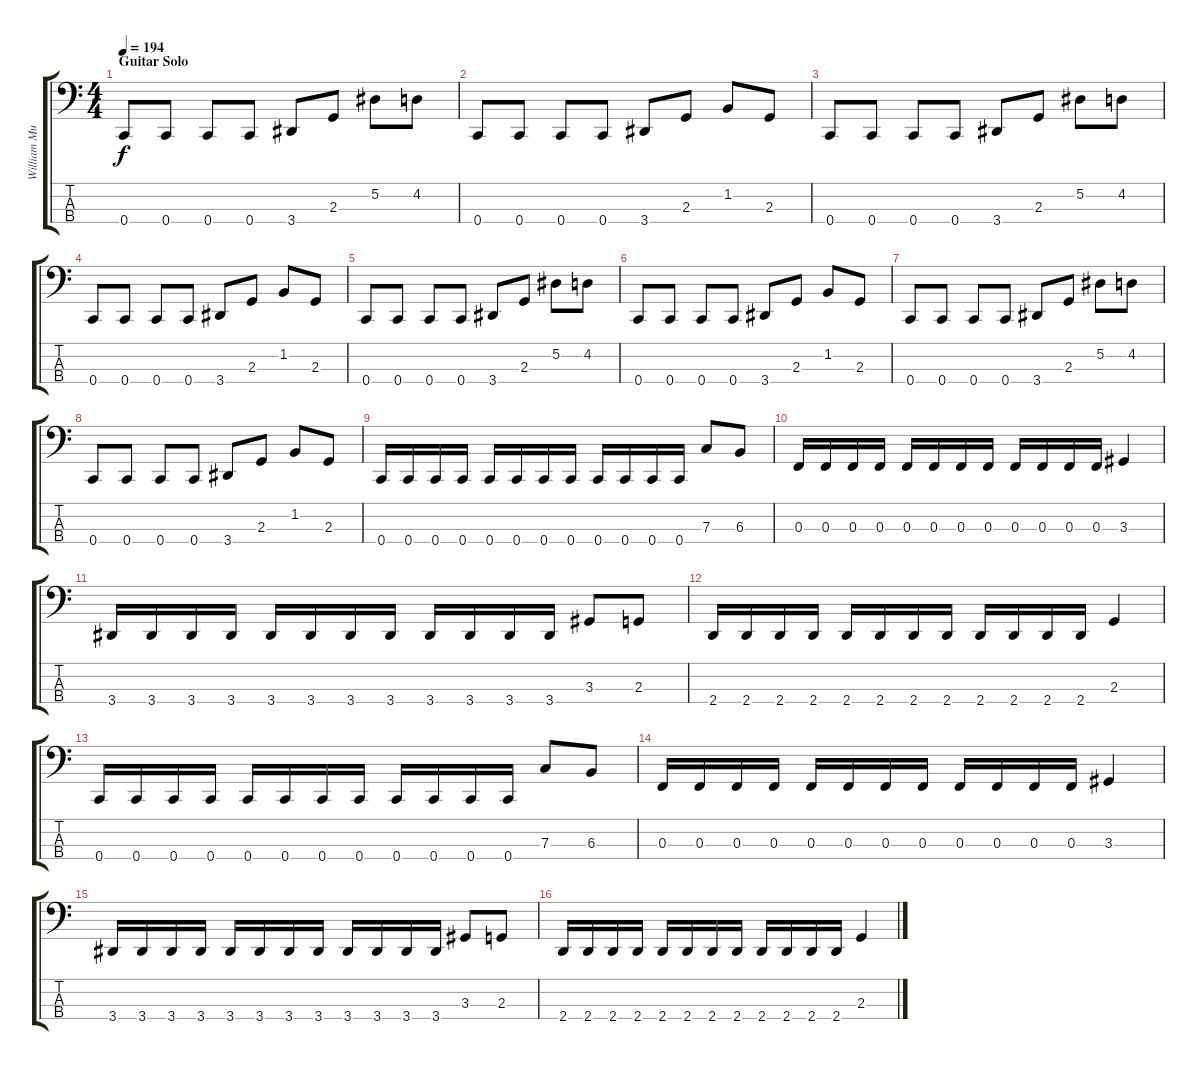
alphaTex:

\track ("William Murderface (Bass)" "William Mu") {instrument electricbasspick}
\staff {score tabs}
\tuning (Eb2 Bb1 F1 C1) {hide}
\ts (4 4)
\section ("" "Guitar Solo")
\tempo 194
\clef f4
\ks c
0.4.8{dy f} 0.4.8 0.4.8 0.4.8 3.4.8 2.3.8 5.2.8 4.2.8 |
0.4.8 0.4.8 0.4.8 0.4.8 3.4.8 2.3.8 1.2.8 2.3.8 |
0.4.8 0.4.8 0.4.8 0.4.8 3.4.8 2.3.8 5.2.8 4.2.8 |
0.4.8 0.4.8 0.4.8 0.4.8 3.4.8 2.3.8 1.2.8 2.3.8 |
0.4.8 0.4.8 0.4.8 0.4.8 3.4.8 2.3.8 5.2.8 4.2.8 |
0.4.8 0.4.8 0.4.8 0.4.8 3.4.8 2.3.8 1.2.8 2.3.8 |
0.4.8 0.4.8 0.4.8 0.4.8 3.4.8 2.3.8 5.2.8 4.2.8 |
0.4.8 0.4.8 0.4.8 0.4.8 3.4.8 2.3.8 1.2.8 2.3.8 |
0.4.16 0.4.16 0.4.16 0.4.16 0.4.16 0.4.16 0.4.16 0.4.16 0.4.16 0.4.16 0.4.16 0.4.16 7.3.8 6.3.8 |
0.3.16 0.3.16 0.3.16 0.3.16 0.3.16 0.3.16 0.3.16 0.3.16 0.3.16 0.3.16 0.3.16 0.3.16 3.3.4 |
3.4.16 3.4.16 3.4.16 3.4.16 3.4.16 3.4.16 3.4.16 3.4.16 3.4.16 3.4.16 3.4.16 3.4.16 3.3.8 2.3.8 |
2.4.16 2.4.16 2.4.16 2.4.16 2.4.16 2.4.16 2.4.16 2.4.16 2.4.16 2.4.16 2.4.16 2.4.16 2.3.4 |
0.4.16 0.4.16 0.4.16 0.4.16 0.4.16 0.4.16 0.4.16 0.4.16 0.4.16 0.4.16 0.4.16 0.4.16 7.3.8 6.3.8 |
0.3.16 0.3.16 0.3.16 0.3.16 0.3.16 0.3.16 0.3.16 0.3.16 0.3.16 0.3.16 0.3.16 0.3.16 3.3.4 |
3.4.16 3.4.16 3.4.16 3.4.16 3.4.16 3.4.16 3.4.16 3.4.16 3.4.16 3.4.16 3.4.16 3.4.16 3.3.8 2.3.8 |
2.4.16 2.4.16 2.4.16 2.4.16 2.4.16 2.4.16 2.4.16 2.4.16 2.4.16 2.4.16 2.4.16 2.4.16 2.3.4
